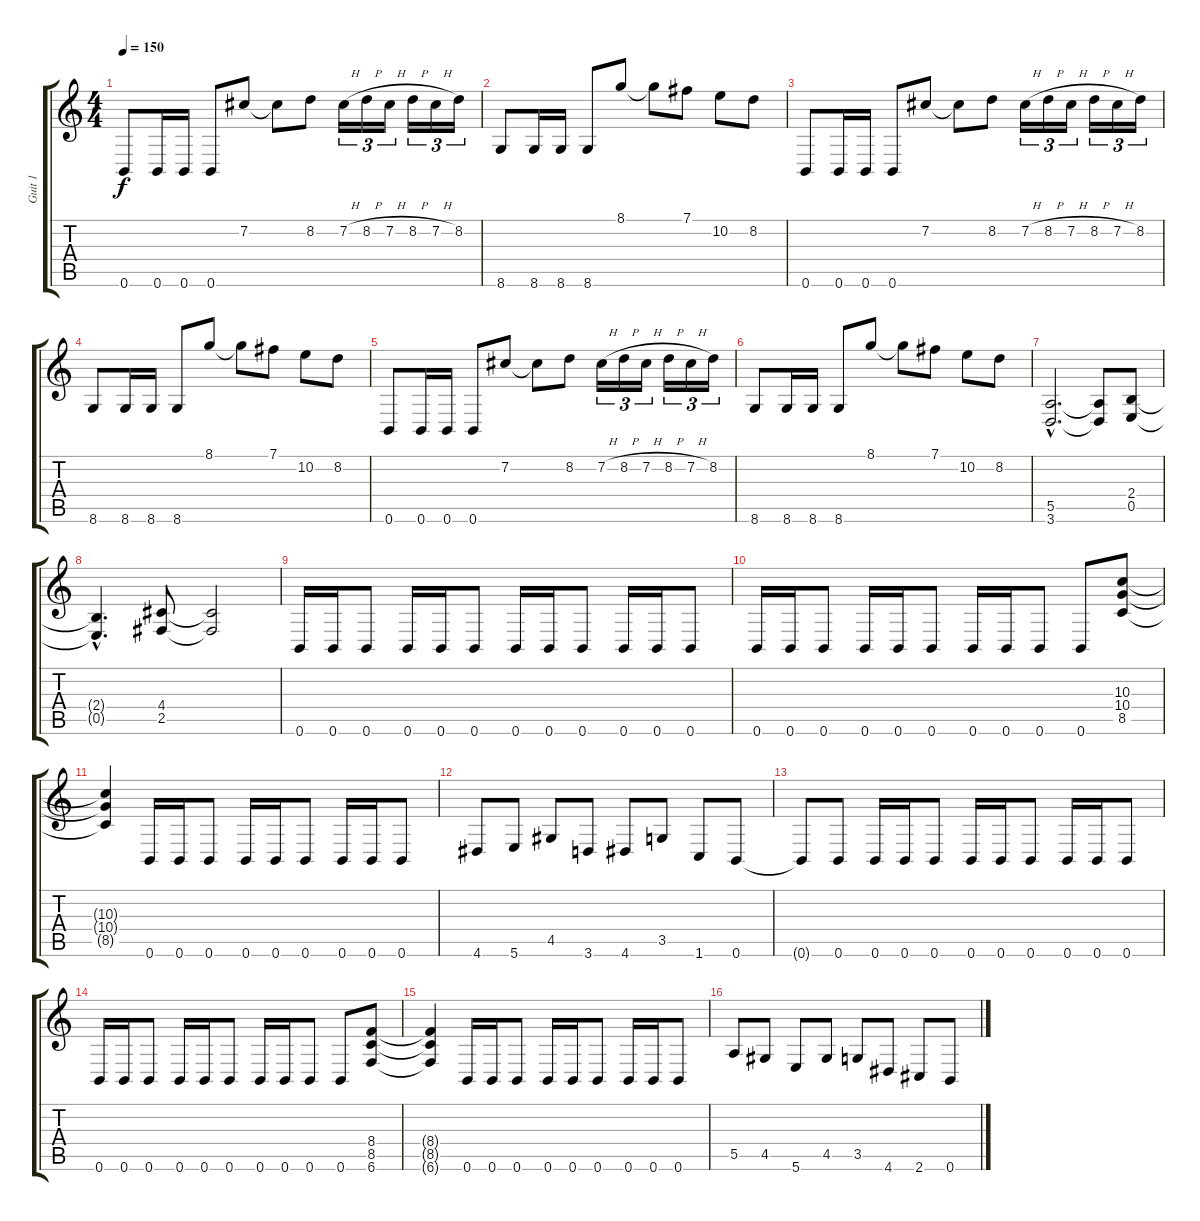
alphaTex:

\track ("Guit 1" "Guit 1") {instrument distortionguitar}
\staff {score tabs}
\tuning (B3 Gb3 D3 A2 E2 B1) {hide}
\ts (4 4)
\tempo 150
\clef g2
\ks c
0.6.8{dy f} 0.6.16 0.6.16 0.6.8 7.2.8 7.2{t}.8 8.2.8 7.2{h}.16{tu (3 2)} 8.2{h}.16{tu (3 2)} 7.2{h}.16{tu (3 2)} 8.2{h}.16{tu (3 2)} 7.2{h}.16{tu (3 2)} 8.2.16{tu (3 2)} |
8.6.8 8.6.16 8.6.16 8.6.8 8.1.8 8.1{t}.8 7.1.8 10.2.8 8.2.8 |
0.6.8 0.6.16 0.6.16 0.6.8 7.2.8 7.2{t}.8 8.2.8 7.2{h}.16{tu (3 2)} 8.2{h}.16{tu (3 2)} 7.2{h}.16{tu (3 2)} 8.2{h}.16{tu (3 2)} 7.2{h}.16{tu (3 2)} 8.2.16{tu (3 2)} |
8.6.8 8.6.16 8.6.16 8.6.8 8.1.8 8.1{t}.8 7.1.8 10.2.8 8.2.8 |
0.6.8 0.6.16 0.6.16 0.6.8 7.2.8 7.2{t}.8 8.2.8 7.2{h}.16{tu (3 2)} 8.2{h}.16{tu (3 2)} 7.2{h}.16{tu (3 2)} 8.2{h}.16{tu (3 2)} 7.2{h}.16{tu (3 2)} 8.2.16{tu (3 2)} |
8.6.8 8.6.16 8.6.16 8.6.8 8.1.8 8.1{t}.8 7.1.8 10.2.8 8.2.8 |
(5.5{hac} 3.6{hac}).2{d} (5.5{t} 3.6{t}).8 (2.4 0.5).8 |
(2.4{hac t} 0.5{hac t}).4{d} (4.4 2.5).8 (4.4{t} 2.5{t}).2 |
0.6.16 0.6.16 0.6.8 0.6.16 0.6.16 0.6.8 0.6.16 0.6.16 0.6.8 0.6.16 0.6.16 0.6.8 |
0.6.16 0.6.16 0.6.8 0.6.16 0.6.16 0.6.8 0.6.16 0.6.16 0.6.8 0.6.8 (10.3 10.4 8.5).8 |
(10.3{t} 10.4{t} 8.5{t}).4 0.6.16 0.6.16 0.6.8 0.6.16 0.6.16 0.6.8 0.6.16 0.6.16 0.6.8 |
4.6.8 5.6.8 4.5.8 3.6.8 4.6.8 3.5.8 1.6.8 0.6.8 |
0.6{t}.8 0.6.8 0.6.16 0.6.16 0.6.8 0.6.16 0.6.16 0.6.8 0.6.16 0.6.16 0.6.8 |
0.6.16 0.6.16 0.6.8 0.6.16 0.6.16 0.6.8 0.6.16 0.6.16 0.6.8 0.6.8 (8.4 8.5 6.6).8 |
(8.4{t} 8.5{t} 6.6{t}).4 0.6.16 0.6.16 0.6.8 0.6.16 0.6.16 0.6.8 0.6.16 0.6.16 0.6.8 |
5.5.8 4.5.8 5.6.8 4.5.8 3.5.8 4.6.8 2.6.8 0.6.8
